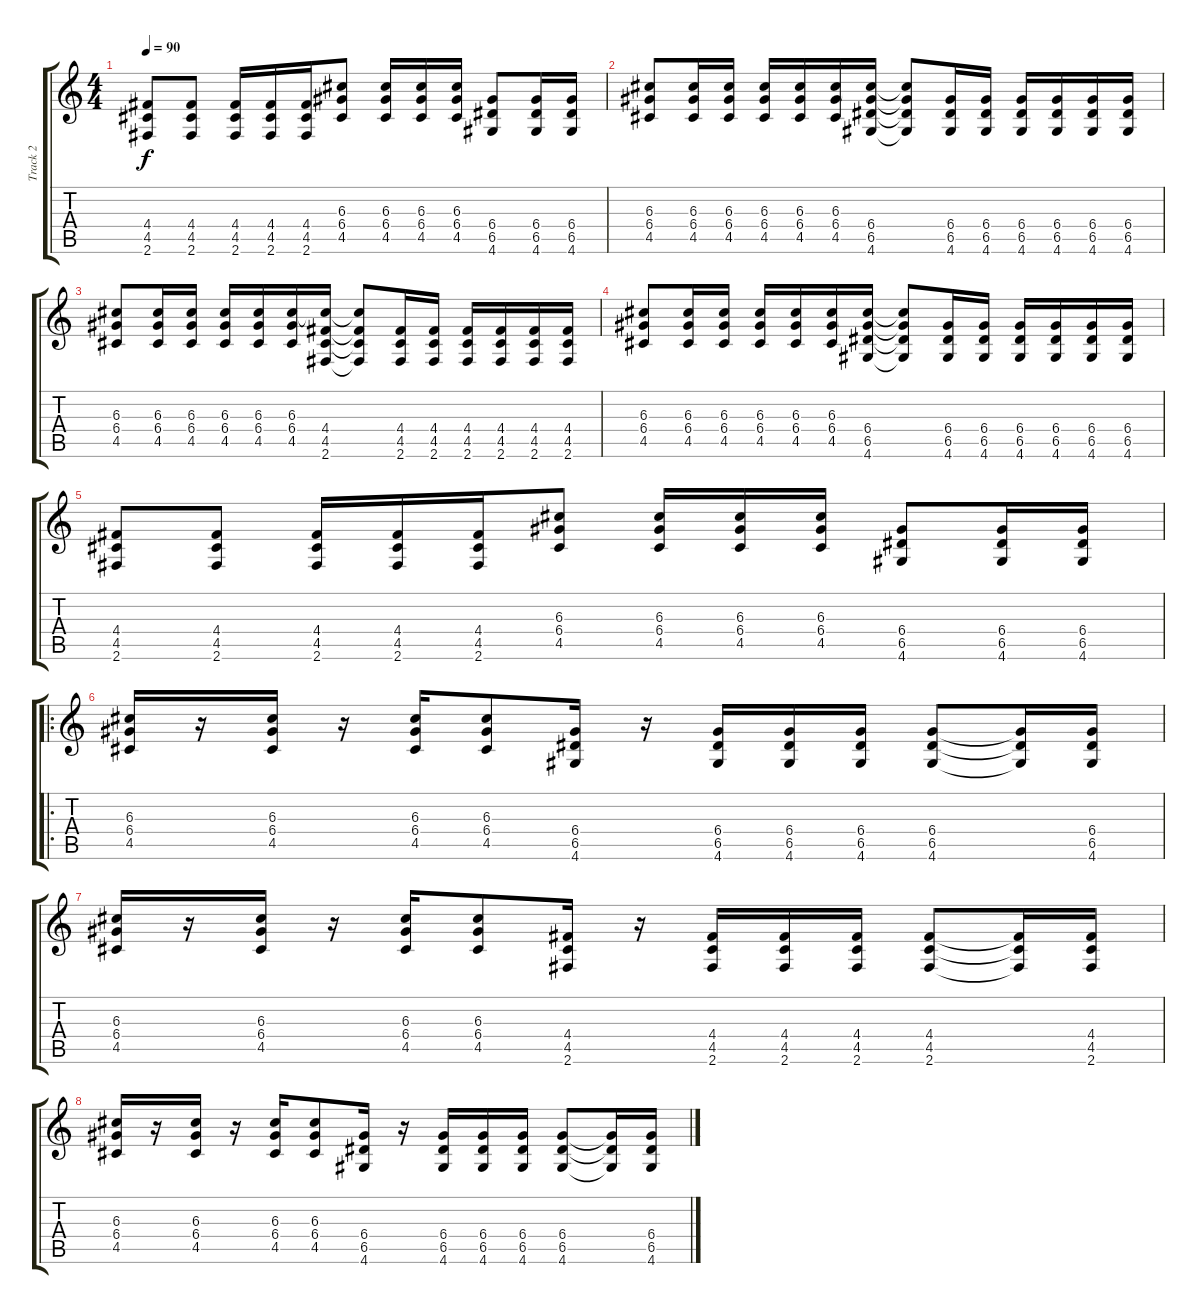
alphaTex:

\track ("Track 2" "Track 2") {instrument distortionguitar}
\staff {score tabs}
\tuning (E4 B3 G3 D3 A2 E2) {hide}
\ts (4 4)
\tempo 90
\clef g2
\ks c
(4.4 4.5 2.6).8{dy f} (4.4 4.5 2.6).8 (4.4 4.5 2.6).16 (4.4 4.5 2.6).16 (4.4 4.5 2.6).16 (6.3 6.4 4.5).8 (6.3 6.4 4.5).16 (6.3 6.4 4.5).16 (6.3 6.4 4.5).16 (6.4 6.5 4.6).8 (6.4 6.5 4.6).16 (6.4 6.5 4.6).16 |
(6.3 6.4 4.5).8 (6.3 6.4 4.5).16 (6.3 6.4 4.5).16 (6.3 6.4 4.5).16 (6.3 6.4 4.5).16 (6.3 6.4 4.5).16 (6.3{t} 6.4 6.5 4.6).16 (6.3{t} 6.4{t} 6.5{t} 4.6{t}).8 (6.4 6.5 4.6).16 (6.4 6.5 4.6).16 (6.4 6.5 4.6).16 (6.4 6.5 4.6).16 (6.4 6.5 4.6).16 (6.4 6.5 4.6).16 |
(6.3 6.4 4.5).8 (6.3 6.4 4.5).16 (6.3 6.4 4.5).16 (6.3 6.4 4.5).16 (6.3 6.4 4.5).16 (6.3 6.4 4.5).16 (6.3{t} 4.4 4.5 2.6).16 (6.3{t} 4.4{t} 4.5{t} 2.6{t}).8 (4.4 4.5 2.6).16 (4.4 4.5 2.6).16 (4.4 4.5 2.6).16 (4.4 4.5 2.6).16 (4.4 4.5 2.6).16 (4.4 4.5 2.6).16 |
(6.3 6.4 4.5).8 (6.3 6.4 4.5).16 (6.3 6.4 4.5).16 (6.3 6.4 4.5).16 (6.3 6.4 4.5).16 (6.3 6.4 4.5).16 (6.3{t} 6.4 6.5 4.6).16 (6.3{t} 6.4{t} 6.5{t} 4.6{t}).8 (6.4 6.5 4.6).16 (6.4 6.5 4.6).16 (6.4 6.5 4.6).16 (6.4 6.5 4.6).16 (6.4 6.5 4.6).16 (6.4 6.5 4.6).16 |
(4.4 4.5 2.6).8 (4.4 4.5 2.6).8 (4.4 4.5 2.6).16 (4.4 4.5 2.6).16 (4.4 4.5 2.6).16 (6.3 6.4 4.5).8 (6.3 6.4 4.5).16 (6.3 6.4 4.5).16 (6.3 6.4 4.5).16 (6.4 6.5 4.6).8 (6.4 6.5 4.6).16 (6.4 6.5 4.6).16 |
\ro
(6.3 6.4 4.5).16 r.16 (6.3 6.4 4.5).16 r.16 (6.3 6.4 4.5).16 (6.3 6.4 4.5).8 (6.4 6.5 4.6).16 r.16 (6.4 6.5 4.6).16 (6.4 6.5 4.6).16 (6.4 6.5 4.6).16 (6.4 6.5 4.6).8 (6.4{t} 6.5{t} 4.6{t}).16 (6.4 6.5 4.6).16 |
(6.3 6.4 4.5).16 r.16 (6.3 6.4 4.5).16 r.16 (6.3 6.4 4.5).16 (6.3 6.4 4.5).8 (4.4 4.5 2.6).16 r.16 (4.4 4.5 2.6).16 (4.4 4.5 2.6).16 (4.4 4.5 2.6).16 (4.4 4.5 2.6).8 (4.4{t} 4.5{t} 2.6{t}).16 (4.4 4.5 2.6).16 |
(6.3 6.4 4.5).16 r.16 (6.3 6.4 4.5).16 r.16 (6.3 6.4 4.5).16 (6.3 6.4 4.5).8 (6.4 6.5 4.6).16 r.16 (6.4 6.5 4.6).16 (6.4 6.5 4.6).16 (6.4 6.5 4.6).16 (6.4 6.5 4.6).8 (6.4{t} 6.5{t} 4.6{t}).16 (6.4 6.5 4.6).16
